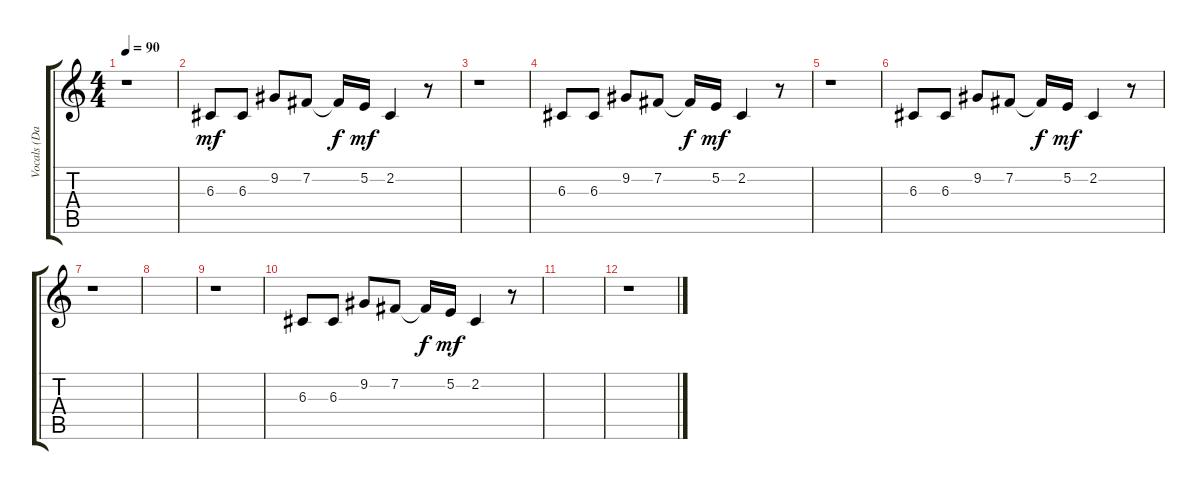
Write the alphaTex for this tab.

\track ("Vocals (Dave)" "Vocals (Da") {instrument electricgrandpiano}
\staff {score tabs}
\tuning (E4 B3 G3 D3 A2 E2) {hide}
\ts (4 4)
\tempo 90
\clef g2
\ks c
r.1{dy mf} |
6.3.8 6.3.8 9.2.8 7.2.8 7.2{t}.16{dy f} 5.2.16{dy mf} 2.2.4 r.8 |
r.1 |
6.3.8 6.3.8 9.2.8 7.2.8 7.2{t}.16{dy f} 5.2.16{dy mf} 2.2.4 r.8 |
r.1 |
6.3.8 6.3.8 9.2.8 7.2.8 7.2{t}.16{dy f} 5.2.16{dy mf} 2.2.4 r.8 |
r.1 |
|
r.1 |
6.3.8 6.3.8 9.2.8 7.2.8 7.2{t}.16{dy f} 5.2.16{dy mf} 2.2.4 r.8 |
|
r.1
